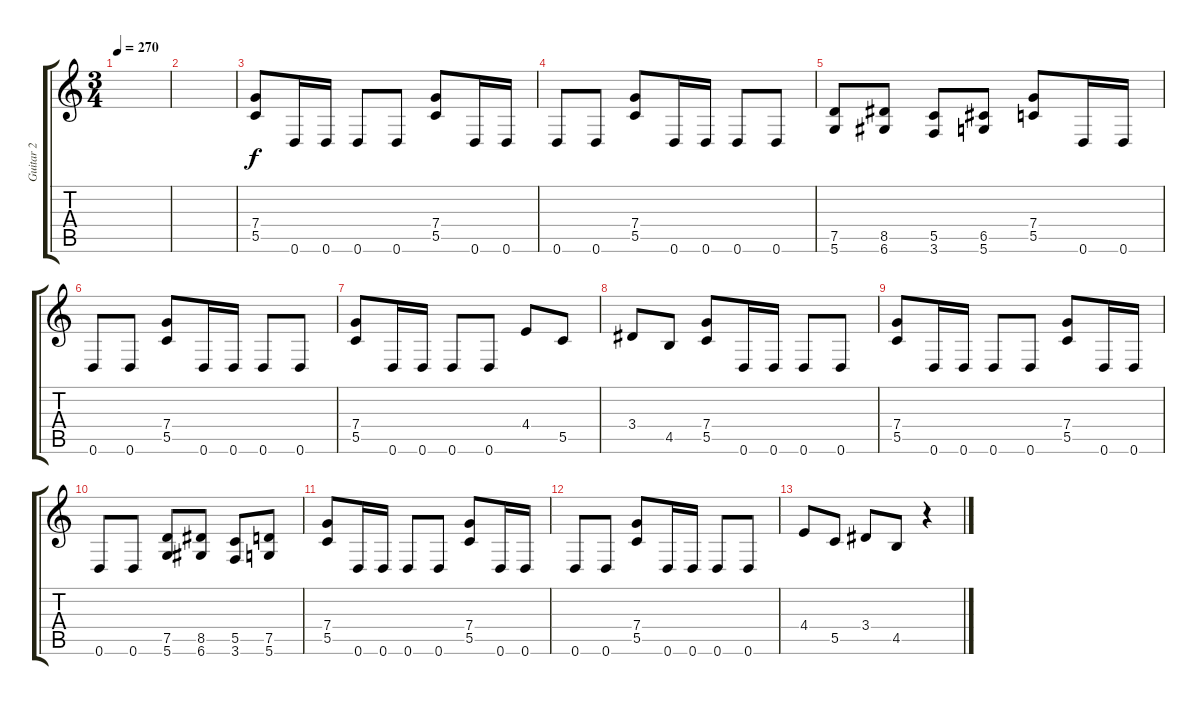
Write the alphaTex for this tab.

\track ("Guitar 2" "Guitar 2") {instrument distortionguitar}
\staff {score tabs}
\tuning (D4 A3 F3 C3 G2 D2) {hide}
\ts (3 4)
\tempo 270
\clef g2
\ks c
|
|
(7.4 5.5).8 0.6.16 0.6.16 0.6.8 0.6.8 (7.4 5.5).8 0.6.16 0.6.16 |
0.6.8 0.6.8 (7.4 5.5).8 0.6.16 0.6.16 0.6.8 0.6.8 |
(7.5 5.6).8 (8.5 6.6).8 (5.5 3.6).8 (6.5 5.6).8 (7.4 5.5).8 0.6.16 0.6.16 |
0.6.8 0.6.8 (7.4 5.5).8 0.6.16 0.6.16 0.6.8 0.6.8 |
(7.4 5.5).8 0.6.16 0.6.16 0.6.8 0.6.8 4.4.8 5.5.8 |
3.4.8 4.5.8 (7.4 5.5).8 0.6.16 0.6.16 0.6.8 0.6.8 |
(7.4 5.5).8 0.6.16 0.6.16 0.6.8 0.6.8 (7.4 5.5).8 0.6.16 0.6.16 |
0.6.8 0.6.8 (7.5 5.6).8 (8.5 6.6).8 (5.5 3.6).8 (7.5 5.6).8 |
(7.4 5.5).8 0.6.16 0.6.16 0.6.8 0.6.8 (7.4 5.5).8 0.6.16 0.6.16 |
0.6.8 0.6.8 (7.4 5.5).8 0.6.16 0.6.16 0.6.8 0.6.8 |
4.4.8 5.5.8 3.4.8 4.5.8 r.4
